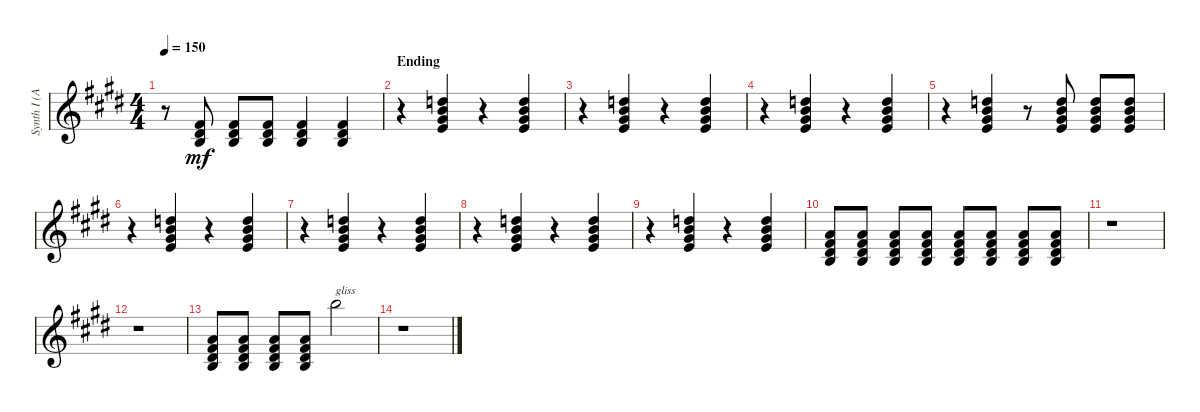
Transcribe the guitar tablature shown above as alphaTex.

\track ("Synth I (A. Piano)" "Synth I (A") {instrument acousticgrandpiano}
\staff {score}
\tuning (E4 B3 G3 D3 A2 E2 B1) {hide}
\ts (4 4)
\tempo 150
\clef g2
\ks e
r.8{dy mf} (2.1 4.2 4.3).8 (2.1 4.2 4.3).8 (2.1 4.2 4.3).8 (2.1 4.2 4.3).4 (2.1 4.2 4.3).4 |
\section ("" "Ending")
r.4 (10.1 12.2 13.3 14.4).4 r.4 (10.1 12.2 13.3 14.4).4 |
r.4 (10.1 12.2 13.3 14.4).4 r.4 (10.1 12.2 13.3 14.4).4 |
r.4 (10.1 12.2 13.3 14.4).4 r.4 (10.1 12.2 13.3 14.4).4 |
r.4 (10.1 12.2 13.3 14.4).4 r.8 (10.1 12.2 13.3 14.4).8 (10.1 12.2 13.3 14.4).8 (10.1 12.2 13.3 14.4).8 |
r.4 (10.1 12.2 13.3 14.4).4 r.4 (10.1 12.2 13.3 14.4).4 |
r.4 (10.1 12.2 13.3 14.4).4 r.4 (10.1 12.2 13.3 14.4).4 |
r.4 (10.1 12.2 13.3 14.4).4 r.4 (10.1 12.2 13.3 14.4).4 |
r.4 (10.1 12.2 13.3 14.4).4 r.4 (10.1 12.2 13.3 14.4).4 |
(2.1 10.2 8.3 9.4).8 (2.1 10.2 8.3 9.4).8 (2.1 10.2 8.3 9.4).8 (2.1 10.2 8.3 9.4).8 (2.1 10.2 8.3 9.4).8 (2.1 10.2 8.3 9.4).8 (2.1 10.2 8.3 9.4).8 (2.1 10.2 8.3 9.4).8 |
r.1 |
r.1 |
(5.1 7.2 8.3 9.4).8 (5.1 7.2 8.3 9.4).8 (5.1 7.2 8.3 9.4).8 (5.1 7.2 8.3 9.4).8 19.1.2{txt "gliss"} |
r.1
